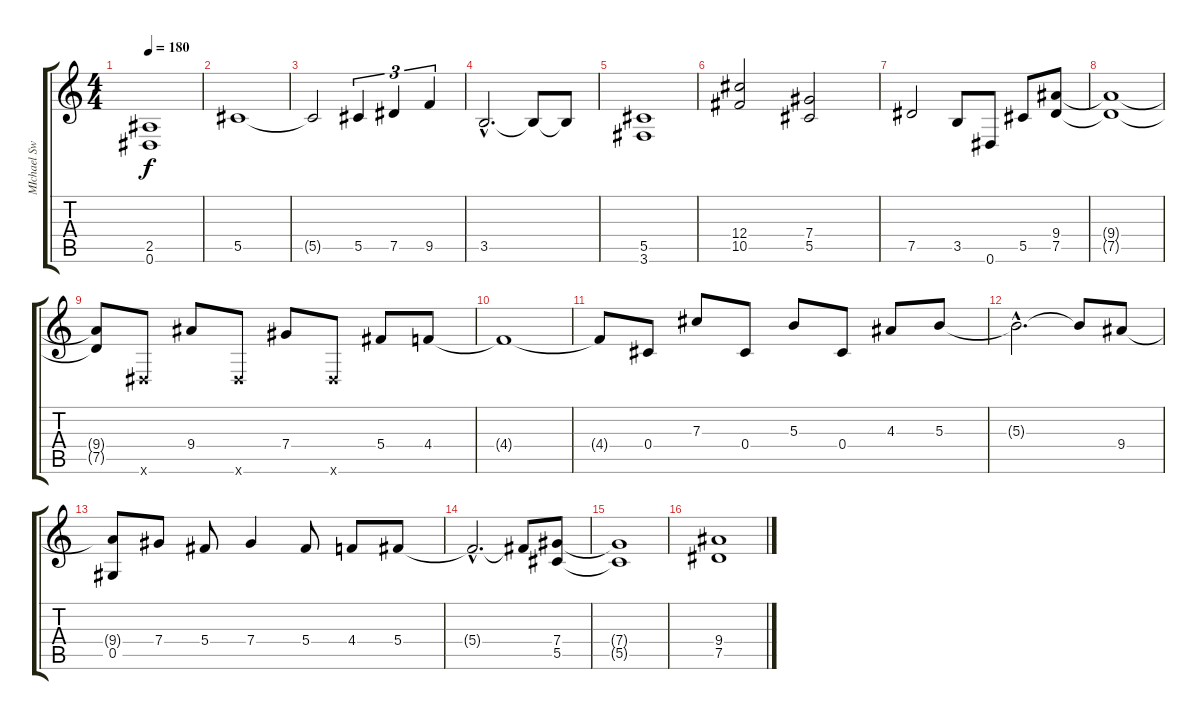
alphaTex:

\track ("MIchael Sweet" "MIchael Sw") {instrument distortionguitar}
\staff {score tabs}
\tuning (Eb4 Bb3 Gb3 Db3 Ab2 Eb2) {hide}
\ts (4 4)
\tempo 180
\clef g2
\ks c
(2.5{t} 0.6{t}).1{dy f} |
5.5.1 |
5.5{t}.2 5.5.4{tu (3 2)} 7.5.4{tu (3 2)} 9.5.4{tu (3 2)} |
3.5{hac}.2{d} 3.5{t}.8 3.5{t}.8 |
(5.5 3.6).1 |
(12.4 10.5).2 (7.4 5.5).2 |
7.5.2 3.5.8 0.6.8 5.5.8 (9.4 7.5).8 |
(9.4{t} 7.5{t}).1 |
(9.4{t} 7.5{t}).8 0.6{x}.8 9.4.8 0.6{x}.8 7.4.8 0.6{x}.8 5.4.8 4.4.8 |
4.4{t}.1 |
4.4{t}.8 0.4.8 7.3.8 0.4.8 5.3.8 0.4.8 4.3.8 5.3.8 |
5.3{hac t}.2{d} 5.3{t}.8 9.4.8 |
(9.4{t} 0.5).8 7.4.8 5.4.8 7.4.4 5.4.8 4.4.8 5.4.8 |
5.4{hac t}.2{d} 5.4{t}.8 (7.4 5.5).8 |
(7.4{t} 5.5{t}).1 |
(9.4 7.5).1
